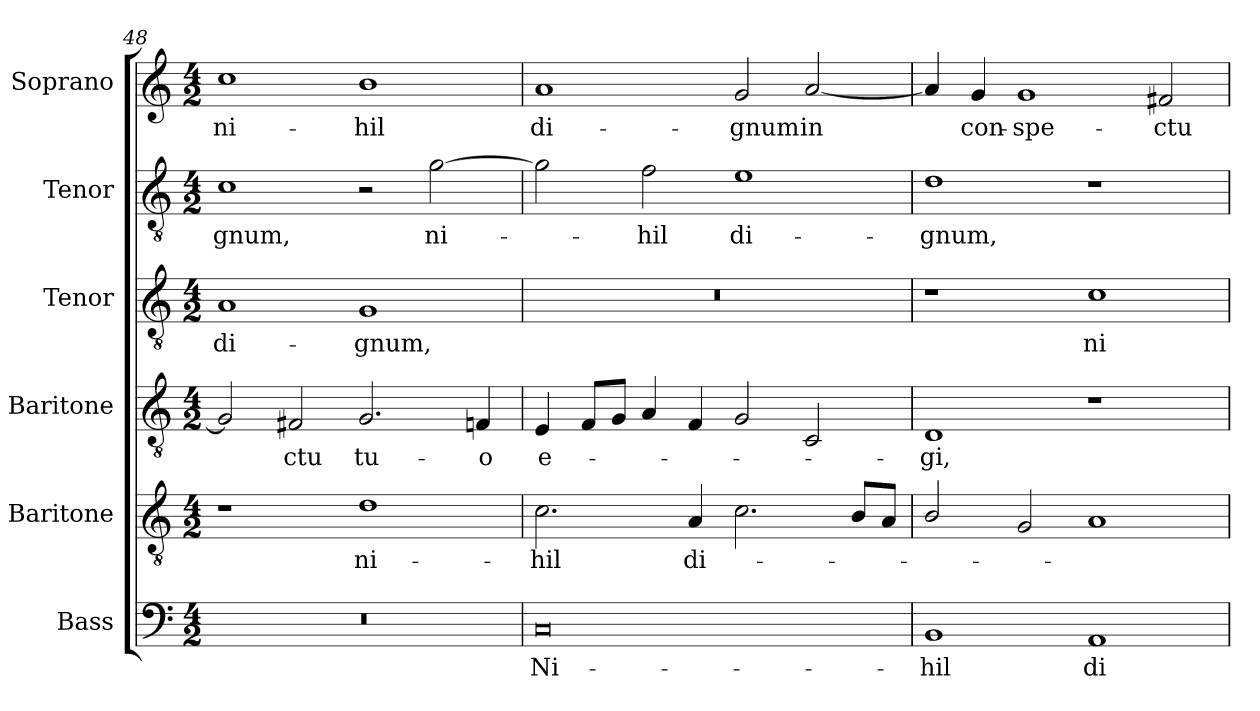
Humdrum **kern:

**kern	**text	**kern	**text	**kern	**text	**kern	**text	**kern	**text	**kern	**text
*part6	*part6	*part5	*part5	*part4	*part4	*part3	*part3	*part2	*part2	*part1	*part1
*staff6	*staff6	*staff5	*staff5	*staff4	*staff4	*staff3	*staff3	*staff2	*staff2	*staff1	*staff1
*I"Bass	*	*I"Baritone	*	*I"Baritone	*	*I"Tenor	*	*I"Tenor	*	*I"Soprano	*
*I'B.	*	*I'Bar.	*	*I'Bar.	*	*I'T.	*	*I'T.	*	*I'S.	*
*clefF4	*	*clefGv2	*	*clefGv2	*	*clefGv2	*	*clefGv2	*	*clefG2	*
*	*	*ITrd7c12	*	*ITrd7c12	*	*ITrd7c12	*	*ITrd7c12	*	*	*
*k[]	*	*k[]	*	*k[]	*	*k[]	*	*k[]	*	*k[]	*
*C:	*	*C:	*	*C:	*	*C:	*	*C:	*	*C:	*
*M4/2	*	*M4/2	*	*M4/2	*	*M4/2	*	*M4/2	*	*M4/2	*
=48	=48	=48	=48	=48	=48	=48	=48	=48	=48	=48	=48
!LO:N:vis=1	!	!	!	!	!	!	!	!	!	!	!
!	!	!	!	!	!	!	!LO:LY:b:color=#000000	!	!	!	!
!	!	!	!	!	!	!	!	!	!LO:LY:b:color=#000000	!	!
!	!	!	!	!	!	!	!	!	!	!	!LO:LY:b:color=#000000
0r	.	1r	.	2GGi/]	.	1AAi	di-	1Ci	-gnum,	1cci	ni-
!	!	!	!	!	!LO:LY:b:color=#000000	!	!	!	!	!	!
.	.	.	.	2FF#Xi/	-ctu	.	.	.	.	.	.
!	!	!	!LO:LY:b:color=#000000	!	!	!	!	!	!	!	!
!	!	!	!	!	!LO:LY:b:color=#000000	!	!	!	!	!	!
!	!	!	!	!	!	!	!LO:LY:b:color=#000000	!	!	!	!
!	!	!	!	!	!	!	!	!	!	!	!LO:LY:b:color=#000000
.	.	1Di	ni-	2.GGi/	tu-	1GGi	-gnum,	2r	.	1bi	-hil
!	!	!	!	!	!	!	!	!	!LO:LY:b:color=#000000	!	!
.	.	.	.	.	.	.	.	[2Gi\	ni-	.	.
!	!	!	!	!	!LO:LY:b:color=#000000	!	!	!	!	!	!
.	.	.	.	4FFni/	-o	.	.	.	.	.	.
=49	=49	=49	=49	=49	=49	=49	=49	=49	=49	=49	=49
!	!LO:LY:b:color=#000000	!	!	!	!	!	!	!	!	!	!
!	!	!	!LO:LY:b:color=#000000	!	!	!	!	!	!	!	!
!	!	!	!	!	!LO:LY:b:color=#000000	!LO:N:vis=1	!	!	!	!	!
!	!	!	!	!	!	!	!	!	!	!	!LO:LY:b:color=#000000
0Ci	Ni-	2.Ci\	-hil	4EEi/	e-	0r	.	2Gi\]	.	1ai	di-
.	.	.	.	8FFi/L	.	.	.	.	.	.	.
.	.	.	.	8GGi/J	.	.	.	.	.	.	.
!	!	!	!	!	!	!	!	!	!LO:LY:b:color=#000000	!	!
.	.	.	.	4AAi/	.	.	.	2Fi\	-hil	.	.
!	!	!	!LO:LY:b:color=#000000	!	!	!	!	!	!	!	!
.	.	4AAi/	di-	4FFi/	.	.	.	.	.	.	.
!	!	!	!	!	!	!	!	!	!LO:LY:b:color=#000000	!	!
!	!	!	!	!	!	!	!	!	!	!	!LO:LY:b:color=#000000
.	.	2.Ci\	.	2GGi/	.	.	.	1Ei	di-	2gi/	-gnum
!	!	!	!	!	!	!	!	!	!	!	!LO:LY:b:color=#000000
.	.	.	.	2CCi/	.	.	.	.	.	[2ai/	in
.	.	8BBi/L	.	.	.	.	.	.	.	.	.
.	.	8AAi/J	.	.	.	.	.	.	.	.	.
!!LO:PB:g=z
=50	=50	=50	=50	=50	=50	=50	=50	=50	=50	=50	=50
!	!LO:LY:b:color=#000000	!	!	!	!	!	!	!	!	!	!
!	!	!	!	!	!LO:LY:b:color=#000000	!	!	!	!	!	!
!	!	!	!	!	!	!	!	!	!LO:LY:b:color=#000000	!	!
1BBi	-hil	2BBi/	.	1DDi	-gi,	1r	.	1Di	-gnum,	4ai/]	.
!	!	!	!	!	!	!	!	!	!	!	!LO:LY:b:color=#000000
.	.	.	.	.	.	.	.	.	.	4gi/	con-
!	!	!	!	!	!	!	!	!	!	!	!LO:LY:b:color=#000000
.	.	2GGi/	.	.	.	.	.	.	.	1gi	-spe-
!	!LO:LY:b:color=#000000	!	!	!	!	!	!	!	!	!	!
!	!	!	!	!	!	!	!LO:LY:b:color=#000000	!	!	!	!
1AAi	di-	1AAi	.	1r	.	1Ci	ni-	1r	.	.	.
!	!	!	!	!	!	!	!	!	!	!	!LO:LY:b:color=#000000
.	.	.	.	.	.	.	.	.	.	2f#Xi/	-ctu
=	=	=	=	=	=	=	=	=	=	=	=
*-	*-	*-	*-	*-	*-	*-	*-	*-	*-	*-	*-
